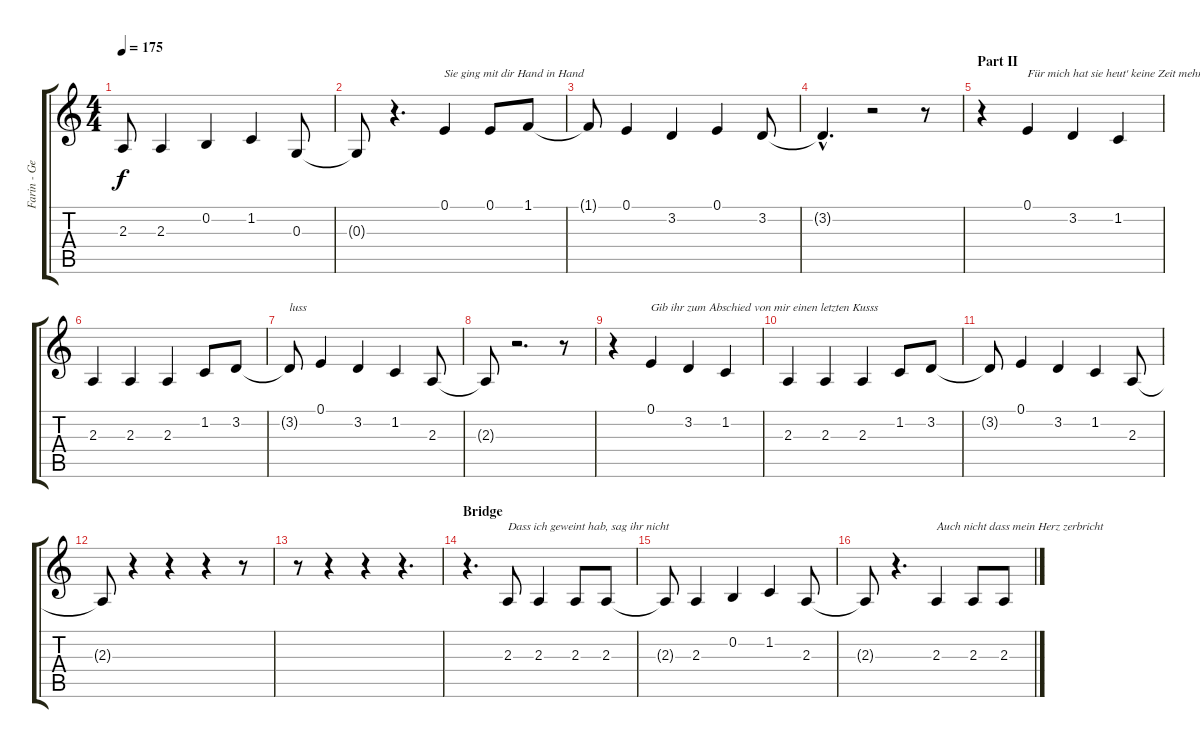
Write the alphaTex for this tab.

\track ("Farin - Gesang" "Farin - Ge") {instrument lead2sawtooth}
\staff {score tabs}
\tuning (E4 B3 G3 D3 A2 E2) {hide}
\ts (4 4)
\tempo 175
\clef g2
\ks c
2.3{t}.8{dy f} 2.3.4 0.2.4 1.2.4 0.3.8 |
0.3{t}.8 r.4{d} 0.1.4{txt "Sie ging mit dir Hand in Hand"} 0.1.8 1.1.8 |
1.1{t}.8 0.1.4 3.2.4 0.1.4 3.2.8 |
3.2{hac t}.4{d} r.2 r.8 |
\section ("" "Part II")
r.4 0.1.4{txt "Für mich hat sie heut' keine Zeit mehr, es ist Sch"} 3.2.4 1.2.4 |
2.3.4 2.3.4 2.3.4 1.2.8 3.2.8 |
3.2{t}.8{txt "luss"} 0.1.4 3.2.4 1.2.4 2.3.8 |
2.3{t}.8 r.2{d} r.8 |
r.4 0.1.4{txt "Gib ihr zum Abschied von mir einen letzten Kusss"} 3.2.4 1.2.4 |
2.3.4 2.3.4 2.3.4 1.2.8 3.2.8 |
3.2{t}.8 0.1.4 3.2.4 1.2.4 2.3.8 |
2.3{t}.8 r.4 r.4 r.4 r.8 |
r.8 r.4 r.4 r.4{d} |
\section ("" "Bridge")
r.4{d} 2.3.8{txt "Dass ich geweint hab, sag ihr nicht"} 2.3.4 2.3.8 2.3.8 |
2.3{t}.8 2.3.4 0.2.4 1.2.4 2.3.8 |
2.3{t}.8 r.4{d} 2.3.4{txt "Auch nicht dass mein Herz zerbricht"} 2.3.8 2.3.8
